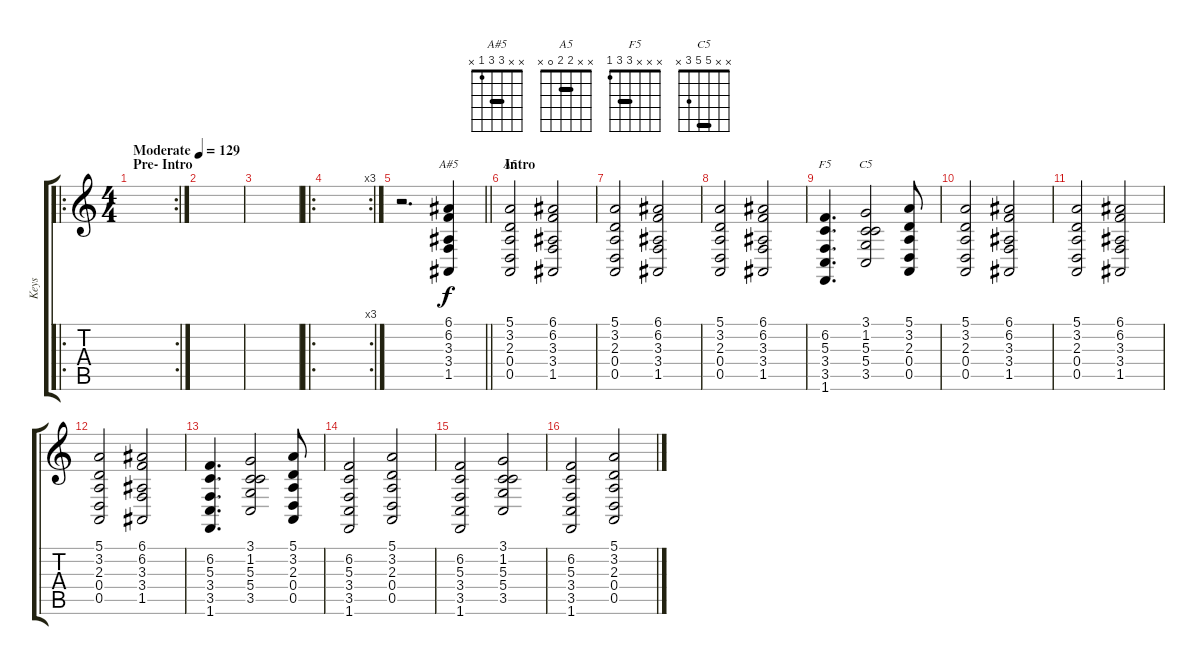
\track ("Keys" "Keys") {instrument synthstrings2}
\staff {score tabs}
\tuning (E4 B3 G3 D3 A2 E2) {hide}
\chord ("A#5" x x 3 3 1 x) {barre 3}
\chord ("A5" x x 2 2 0 x) {barre 2}
\chord ("F5" x x x 3 3 1) {barre 3}
\chord ("C5" x x 5 5 3 x) {barre 5}
\ro
\rc 2
\ts (4 4)
\section ("" "Pre- Intro")
\tempo (129 "Moderate")
\clef g2
\ks c
|
|
|
\ro
\rc 3
|
\barLineRight lightlight
r.2{d} (6.1 6.2 3.3 3.4 1.5).4{ch "A#5"} |
\section ("" "Intro")
(5.1 3.2 2.3 0.4 0.5).2{ch "A5"} (6.1 6.2 3.3 3.4 1.5).2 |
(5.1 3.2 2.3 0.4 0.5).2 (6.1 6.2 3.3 3.4 1.5).2 |
(5.1 3.2 2.3 0.4 0.5).2 (6.1 6.2 3.3 3.4 1.5).2 |
(6.2 5.3 3.4 3.5 1.6).4{d ch "F5"} (3.1 1.2 5.3 5.4 3.5).2{ch "C5"} (5.1 3.2 2.3 0.4 0.5).8 |
(5.1 3.2 2.3 0.4 0.5).2 (6.1 6.2 3.3 3.4 1.5).2 |
(5.1 3.2 2.3 0.4 0.5).2 (6.1 6.2 3.3 3.4 1.5).2 |
(5.1 3.2 2.3 0.4 0.5).2 (6.1 6.2 3.3 3.4 1.5).2 |
(6.2 5.3 3.4 3.5 1.6).4{d} (3.1 1.2 5.3 5.4 3.5).2 (5.1 3.2 2.3 0.4 0.5).8 |
(6.2 5.3 3.4 3.5 1.6).2 (5.1 3.2 2.3 0.4 0.5).2 |
(6.2 5.3 3.4 3.5 1.6).2 (3.1 1.2 5.3 5.4 3.5).2 |
(6.2 5.3 3.4 3.5 1.6).2 (5.1 3.2 2.3 0.4 0.5).2
